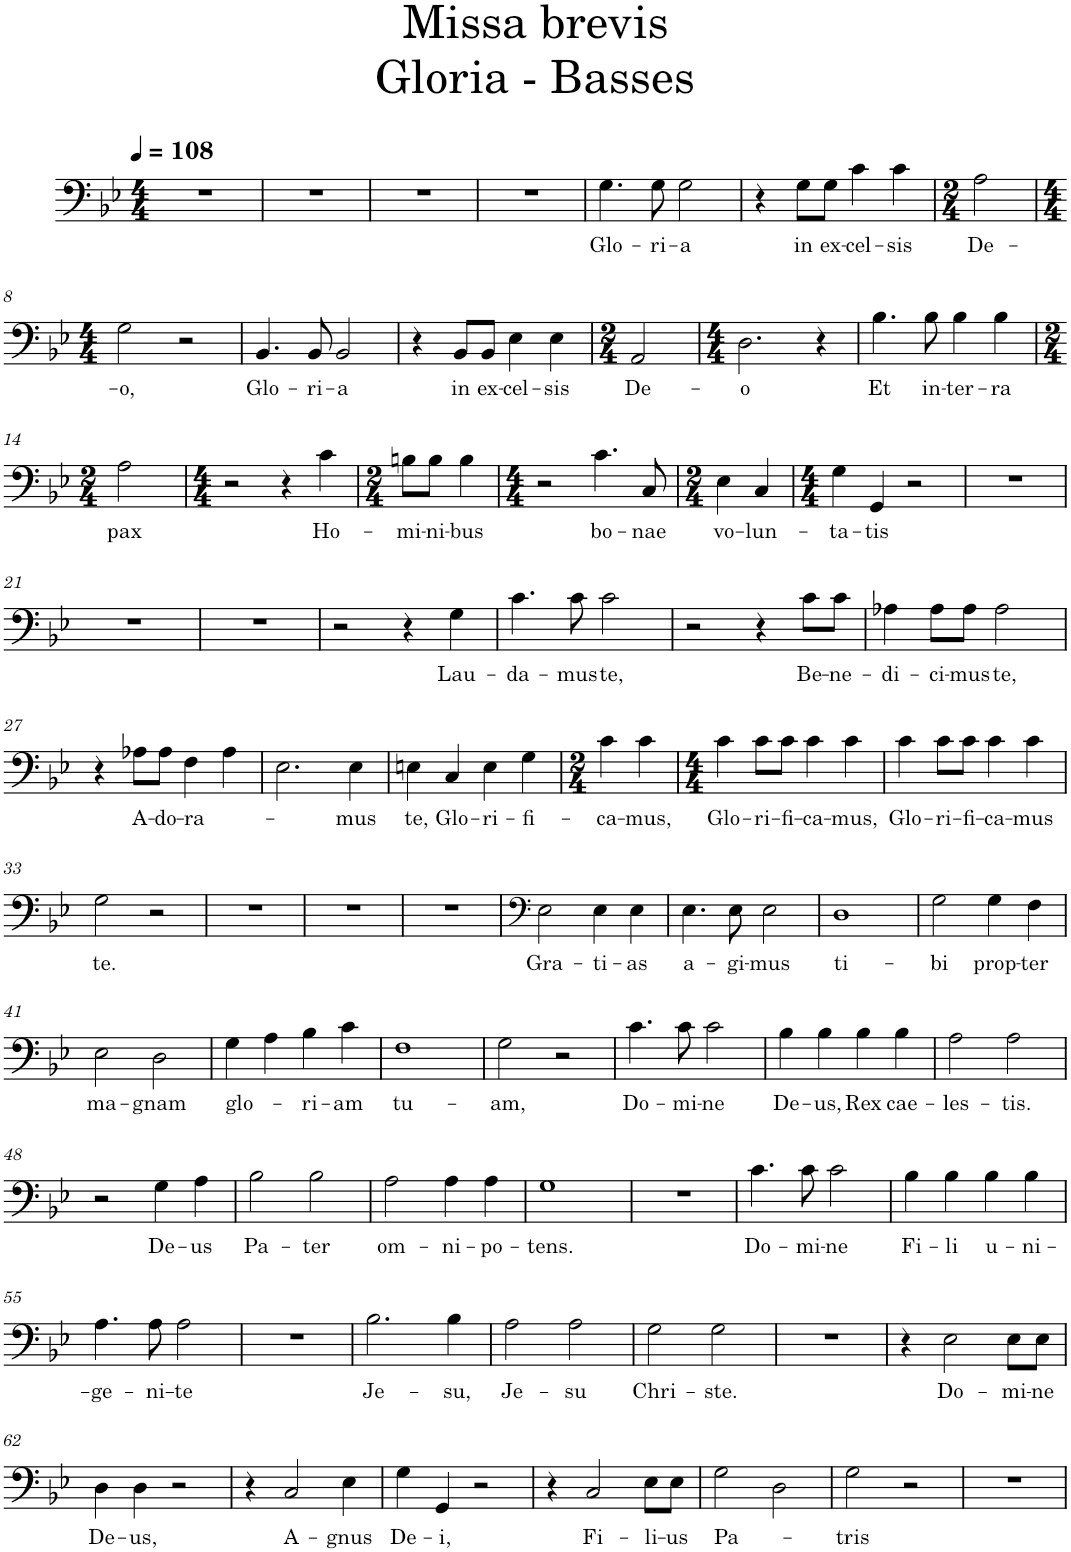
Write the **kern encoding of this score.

**kern	**text
*part1	*part1
*staff1	*staff1
*I"Piano, .B.	*
*I'Pia.	*
*clefF4	*
*k[b-e-]	*
*M4/4	*
*MM108	*
=1	=1
1r	.
=2	=2
1r	.
=3	=3
1r	.
=4	=4
1r	.
=5	=5
!	!LO:LY:b
4.G\	Glo-
!	!LO:LY:b
8G\	-ri-
!	!LO:LY:b
2G\	-a
=6	=6
4r	.
!	!LO:LY:b
8G\L	in
!	!LO:LY:b
8G\J	ex-
!	!LO:LY:b
4c\	-cel-
!	!LO:LY:b
4c\	-sis
=7	=7
*M2/4	*
!	!LO:LY:b
2A\	De-
!!LO:LB:g=z
=8	=8
*M4/4	*
!	!LO:LY:b
2G\	-o,
2r	.
=9	=9
!	!LO:LY:b
4.BB-/	Glo-
!	!LO:LY:b
8BB-/	-ri-
!	!LO:LY:b
2BB-/	-a
=10	=10
4r	.
!	!LO:LY:b
8BB-/L	in
!	!LO:LY:b
8BB-/J	ex-
!	!LO:LY:b
4E-\	-cel-
!	!LO:LY:b
4E-\	-sis
=11	=11
*M2/4	*
!	!LO:LY:b
2AA/	De-
=12	=12
*M4/4	*
!	!LO:LY:b
2.D\	-o
4r	.
=13	=13
!	!LO:LY:b
4.B-\	Et
!	!LO:LY:b
8B-\	in-
!	!LO:LY:b
4B-\	-ter-
!	!LO:LY:b
4B-\	-ra
!!LO:LB:g=z
=14	=14
*M2/4	*
!	!LO:LY:b
2A\	pax
=15	=15
*M4/4	*
2r	.
4r	.
!	!LO:LY:b
4c\	Ho-
=16	=16
*M2/4	*
!	!LO:LY:b
8Bn\L	-mi-
!	!LO:LY:b
8B\J	-ni-
!	!LO:LY:b
4B\	-bus
=17	=17
*M4/4	*
2r	.
!	!LO:LY:b
4.c\	bo-
!	!LO:LY:b
8C/	-nae
=18	=18
*M2/4	*
!	!LO:LY:b
4E-\	vo-
!	!LO:LY:b
4C/	-lun-
=19	=19
*M4/4	*
!	!LO:LY:b
4G\	-ta-
!	!LO:LY:b
4GG/	-tis
2r	.
=20	=20
1r	.
!!LO:LB:g=z
=21	=21
1r	.
=22	=22
1r	.
=23	=23
2r	.
4r	.
!	!LO:LY:b
4G\	Lau-
=24	=24
!	!LO:LY:b
4.c\	-da-
!	!LO:LY:b
8c\	-mus
!	!LO:LY:b
2c\	te,
=25	=25
2r	.
4r	.
!	!LO:LY:b
8c\L	Be-
!	!LO:LY:b
8c\J	-ne-
=26	=26
!	!LO:LY:b
4A-X\	-di-
!	!LO:LY:b
8A-\L	-ci-
!	!LO:LY:b
8A-\J	-mus
!	!LO:LY:b
2A-\	te,
!!LO:LB:g=z
=27	=27
4r	.
!	!LO:LY:b
8A-X\L	A-
!	!LO:LY:b
8A-\J	-do-
!	!LO:LY:b
4F\	-ra-
4A-\	.
=28	=28
2.E-\	.
!	!LO:LY:b
4E-\	-mus
=29	=29
!	!LO:LY:b
4En\	te,
!	!LO:LY:b
4C/	Glo-
!	!LO:LY:b
4E\	-ri-
!	!LO:LY:b
4G\	-fi-
=30	=30
*M2/4	*
!	!LO:LY:b
4c\	-ca-
!	!LO:LY:b
4c\	-mus,
=31	=31
*M4/4	*
!	!LO:LY:b
4c\	Glo-
!	!LO:LY:b
8c\L	-ri-
!	!LO:LY:b
8c\J	-fi-
!	!LO:LY:b
4c\	-ca-
!	!LO:LY:b
4c\	-mus,
=32	=32
!	!LO:LY:b
4c\	Glo-
!	!LO:LY:b
8c\L	-ri-
!	!LO:LY:b
8c\J	-fi-
!	!LO:LY:b
4c\	-ca-
!	!LO:LY:b
4c\	-mus
!!LO:LB:g=z
=33	=33
!	!LO:LY:b
2G\	te.
2r	.
=34	=34
1r	.
=35	=35
1r	.
=36	=36
1r	.
=37	=37
*clefF4	*
!	!LO:LY:b
2E-\	Gra-
!	!LO:LY:b
4E-\	-ti-
!	!LO:LY:b
4E-\	-as
=38	=38
!	!LO:LY:b
4.E-\	a-
!	!LO:LY:b
8E-\	-gi-
!	!LO:LY:b
2E-\	-mus
=39	=39
!	!LO:LY:b
1D	ti-
=40	=40
!	!LO:LY:b
2G\	-bi
!	!LO:LY:b
4G\	prop-
!	!LO:LY:b
4F\	-ter
!!LO:LB:g=z
=41	=41
!	!LO:LY:b
2E-\	ma-
!	!LO:LY:b
2D\	-gnam
=42	=42
!	!LO:LY:b
4G\	glo-
4A\	.
!	!LO:LY:b
4B-\	-ri-
!	!LO:LY:b
4c\	-am
=43	=43
!	!LO:LY:b
1F	tu-
=44	=44
!	!LO:LY:b
2G\	-am,
2r	.
=45	=45
!	!LO:LY:b
4.c\	Do-
!	!LO:LY:b
8c\	-mi-
!	!LO:LY:b
2c\	-ne
=46	=46
!	!LO:LY:b
4B-\	De-
!	!LO:LY:b
4B-\	-us,
!	!LO:LY:b
4B-\	Rex
!	!LO:LY:b
4B-\	cae-
=47	=47
!	!LO:LY:b
2A\	-les-
!	!LO:LY:b
2A\	-tis.
!!LO:LB:g=z
=48	=48
2r	.
!	!LO:LY:b
4G\	De-
!	!LO:LY:b
4A\	-us
=49	=49
!	!LO:LY:b
2B-\	Pa-
!	!LO:LY:b
2B-\	-ter
=50	=50
!	!LO:LY:b
2A\	om-
!	!LO:LY:b
4A\	-ni-
!	!LO:LY:b
4A\	-po-
=51	=51
!	!LO:LY:b
1G	-tens.
=52	=52
1r	.
=53	=53
!	!LO:LY:b
4.c\	Do-
!	!LO:LY:b
8c\	-mi-
!	!LO:LY:b
2c\	-ne
=54	=54
!	!LO:LY:b
4B-\	Fi-
!	!LO:LY:b
4B-\	-li
!	!LO:LY:b
4B-\	u-
!	!LO:LY:b
4B-\	-ni-
!!LO:LB:g=z
=55	=55
!	!LO:LY:b
4.A\	-ge-
!	!LO:LY:b
8A\	-ni-
!	!LO:LY:b
2A\	-te
=56	=56
1r	.
=57	=57
!	!LO:LY:b
2.B-\	Je-
!	!LO:LY:b
4B-\	-su,
=58	=58
!	!LO:LY:b
2A\	Je-
!	!LO:LY:b
2A\	-su
=59	=59
!	!LO:LY:b
2G\	Chri-
!	!LO:LY:b
2G\	-ste.
=60	=60
1r	.
=61	=61
4r	.
!	!LO:LY:b
2E-\	Do-
!	!LO:LY:b
8E-\L	-mi-
!	!LO:LY:b
8E-\J	-ne
!!LO:LB:g=z
=62	=62
!	!LO:LY:b
4D\	De-
!	!LO:LY:b
4D\	-us,
2r	.
=63	=63
4r	.
!	!LO:LY:b
2C/	A-
!	!LO:LY:b
4E-\	-gnus
=64	=64
!	!LO:LY:b
4G\	De-
!	!LO:LY:b
4GG/	-i,
2r	.
=65	=65
4r	.
!	!LO:LY:b
2C/	Fi-
!	!LO:LY:b
8E-\L	-li-
!	!LO:LY:b
8E-\J	-us
=66	=66
!	!LO:LY:b
2G\	Pa-
2D\	.
=67	=67
!	!LO:LY:b
2G\	-tris
2r	.
=68	=68
1r	.
=	=
*-	*-
